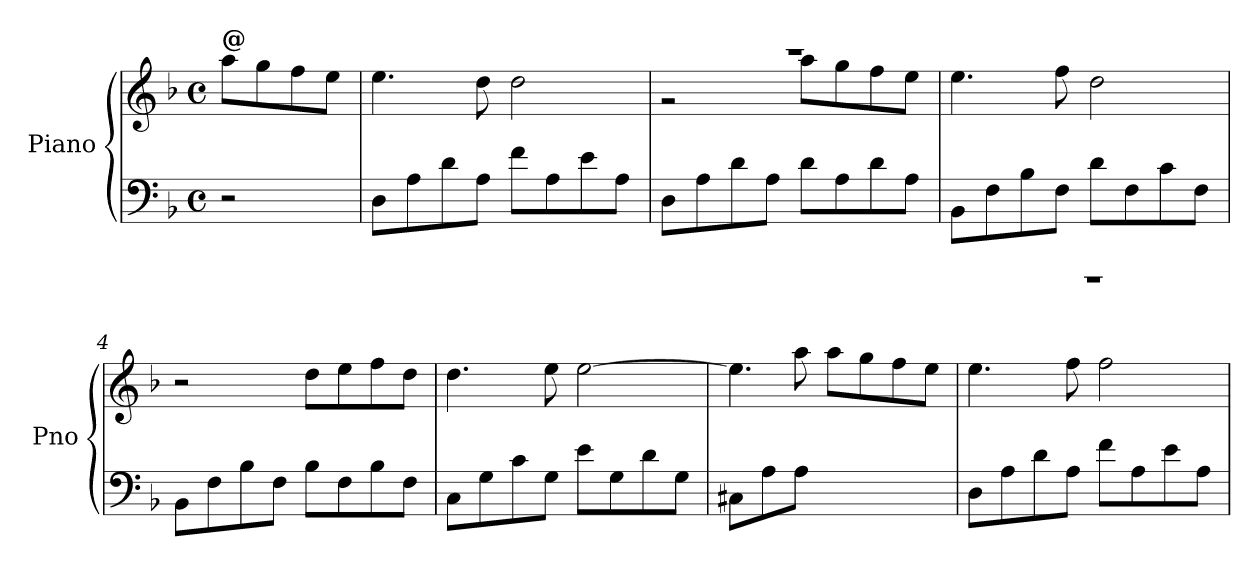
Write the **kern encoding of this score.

**kern	**kern
*part1	*part1
*staff2	*staff1
*I"Piano	*
*I'Pno	*
*clefF4	*clefG2
*k[b-]	*k[b-]
*M4/4	*M4/4
*met(c)	*met(c)
=	=
!	!LO:TX:a:B:t=@
2rE	8aa\L
.	8gg\
.	8ff\
.	8ee\J
=1	=1
8D\L	4.ee\
8A\	.
8d\	.
8A\J	8dd\
8f\L	2dd\
8A\	.
8e\	.
8A\J	.
=2	=2
*	*^
8D\L	1rddd	2r
8A\	.	.
8d\	.	.
8A\J	.	.
8d\L	.	8aa\L
8A\	.	8gg\
8d\	.	8ff\
8A\J	.	8ee\J
*	*v	*v
=3	=3
8BB-\L	4.ee\
8F\	.
8B-\	.
8F\J	8ff\
8d\L	2dd\
8F\	.
8c\	.
8F\J	.
=4	=4
8BB-\L	2r
8F\	.
8B-\	.
8F\J	.
8B-\L	8dd\L
8F\	8ee\
8B-\	8ff\
8F\J	8dd\J
!!LO:LB:g=z
=5	=5
8C\L	4.dd\
8G\	.
8c\	.
8G\J	8ee\
8e\L	[>2ee\
8G\	.
8d\	.
8G\J	.
=6	=6
*	*^
8C#X\L	4.ee\]	4ryy
8A\	.	.
8A\J	.	8aa\
2ryy	2ryy	8aa\L
.	.	8gg\
.	.	8ff\
.	.	8ee\J
=7	=7	=7
8D\L	1rbbbb	4.ee\
8A\	.	.
8d\	.	.
8A\J	.	8ff\
8f\L	.	2ff\
8A\	.	.
8e\	.	.
8A\J	.	.
*	*v	*v
=	=
*-	*-
